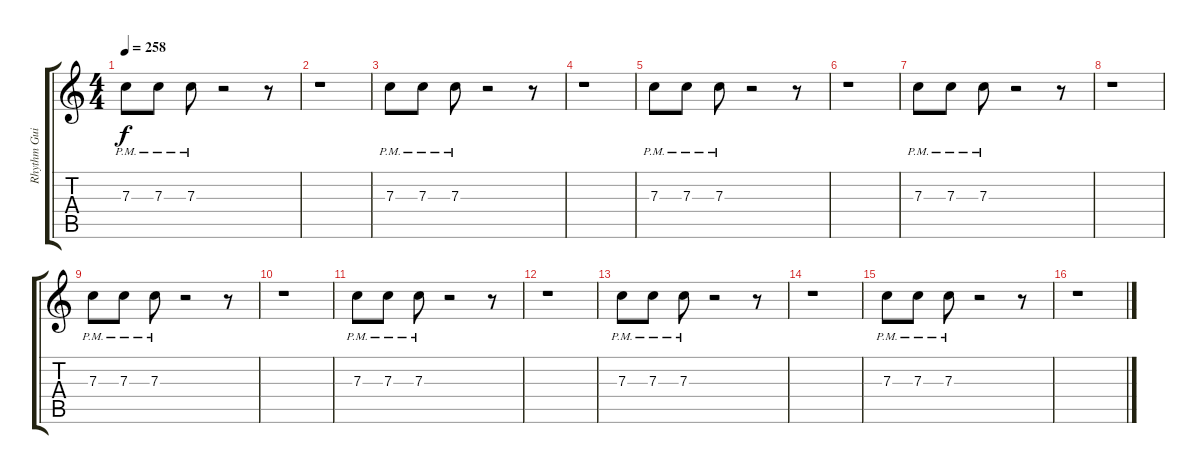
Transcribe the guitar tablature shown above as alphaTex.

\track ("Rhythm Guitar" "Rhythm Gui") {instrument distortionguitar}
\staff {score tabs}
\tuning (D4 A3 F3 C3 G2 C2) {hide}
\ts (4 4)
\section ("" "")
\tempo 258
\clef g2
\ks c
7.3{pm}.8{dy f} 7.3{pm}.8 7.3{pm}.8 r.2 r.8 |
r.1 |
7.3{pm}.8 7.3{pm}.8 7.3{pm}.8 r.2 r.8 |
r.1 |
7.3{pm}.8 7.3{pm}.8 7.3{pm}.8 r.2 r.8 |
r.1 |
7.3{pm}.8 7.3{pm}.8 7.3{pm}.8 r.2 r.8 |
r.1 |
7.3{pm}.8 7.3{pm}.8 7.3{pm}.8 r.2 r.8 |
r.1 |
7.3{pm}.8 7.3{pm}.8 7.3{pm}.8 r.2 r.8 |
r.1 |
7.3{pm}.8 7.3{pm}.8 7.3{pm}.8 r.2 r.8 |
r.1 |
7.3{pm}.8 7.3{pm}.8 7.3{pm}.8 r.2 r.8 |
r.1
